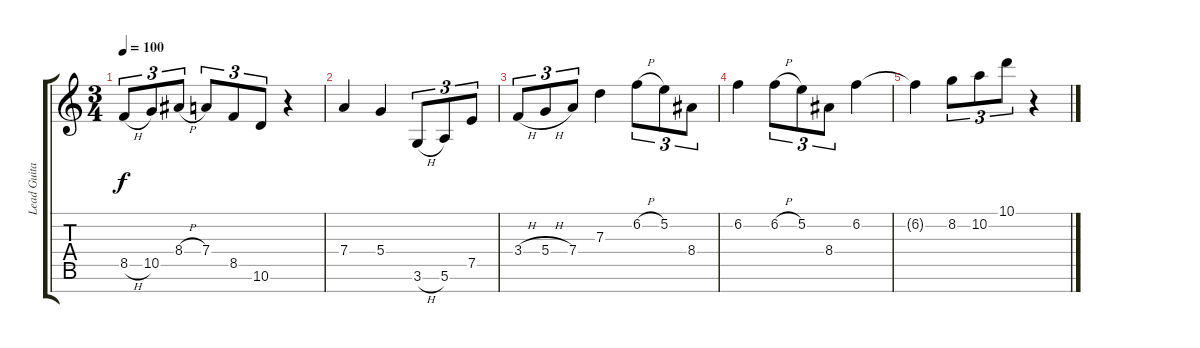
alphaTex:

\track ("Lead Guitar" "Lead Guita") {instrument overdrivenguitar}
\staff {score tabs}
\tuning (E4 B3 G3 D3 A2 E2 B1) {hide}
\ts (3 4)
\tempo 100
\clef g2
\ks c
8.5{h}.8{tu (3 2) dy f} 10.5.8{tu (3 2)} 8.4{h}.8{tu (3 2)} 7.4.8{tu (3 2)} 8.5.8{tu (3 2)} 10.6.8{tu (3 2)} r.4 |
7.4.4 5.4.4 3.6{h}.8{tu (3 2)} 5.6.8{tu (3 2)} 7.5.8{tu (3 2)} |
3.4{h}.8{tu (3 2)} 5.4{h}.8{tu (3 2)} 7.4.8{tu (3 2)} 7.3.4 6.2{h}.8{tu (3 2)} 5.2.8{tu (3 2)} 8.4.8{tu (3 2)} |
6.2.4 6.2{h}.8{tu (3 2)} 5.2.8{tu (3 2)} 8.4.8{tu (3 2)} 6.2.4 |
6.2{t}.4 8.2.8{tu (3 2)} 10.2.8{tu (3 2)} 10.1.8{tu (3 2)} r.4
